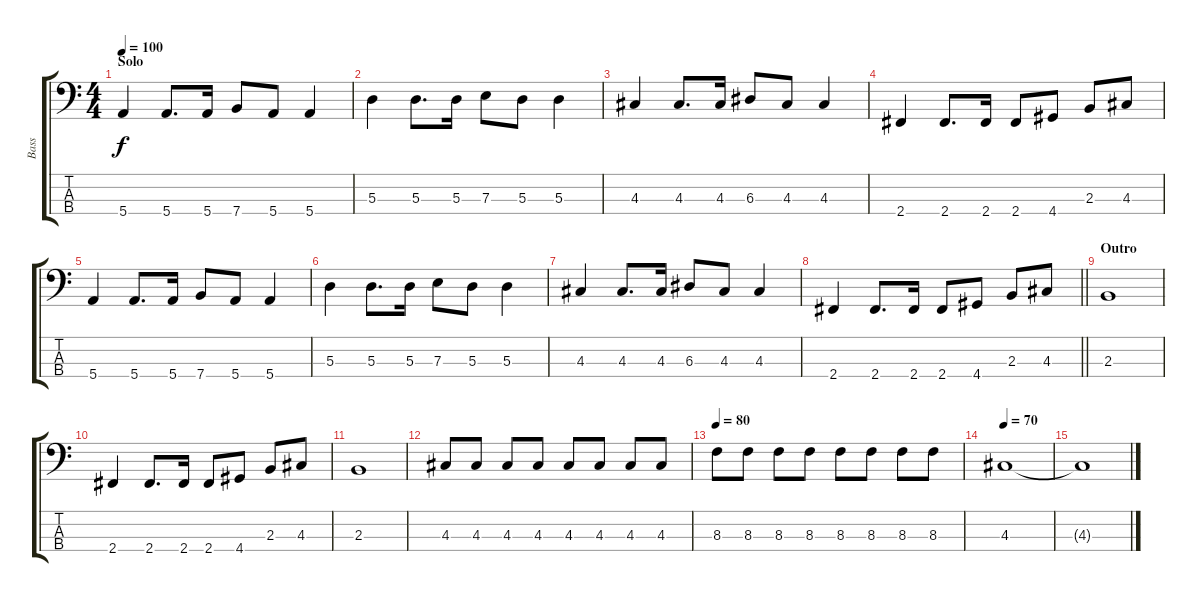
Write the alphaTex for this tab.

\track ("Bass" "Bass") {instrument electricbasspick}
\staff {score tabs}
\tuning (G2 D2 A1 E1) {hide}
\ts (4 4)
\section ("" "Solo")
\tempo 100
\clef f4
\ks c
5.4.4{dy f} 5.4.8{d} 5.4.16 7.4.8 5.4.8 5.4.4 |
5.3.4 5.3.8{d} 5.3.16 7.3.8 5.3.8 5.3.4 |
4.3.4 4.3.8{d} 4.3.16 6.3.8 4.3.8 4.3.4 |
2.4.4 2.4.8{d} 2.4.16 2.4.8 4.4.8 2.3.8 4.3.8 |
5.4.4 5.4.8{d} 5.4.16 7.4.8 5.4.8 5.4.4 |
5.3.4 5.3.8{d} 5.3.16 7.3.8 5.3.8 5.3.4 |
4.3.4 4.3.8{d} 4.3.16 6.3.8 4.3.8 4.3.4 |
\barLineRight lightlight
2.4.4 2.4.8{d} 2.4.16 2.4.8 4.4.8 2.3.8 4.3.8 |
\section ("" "Outro")
2.3.1 |
2.4.4 2.4.8{d} 2.4.16 2.4.8 4.4.8 2.3.8 4.3.8 |
2.3.1 |
4.3.8 4.3.8 4.3.8 4.3.8 4.3.8 4.3.8 4.3.8 4.3.8 |
\tempo 80
8.3.8 8.3.8 8.3.8 8.3.8 8.3.8 8.3.8 8.3.8 8.3.8 |
\tempo 70
4.3.1 |
4.3{t}.1
